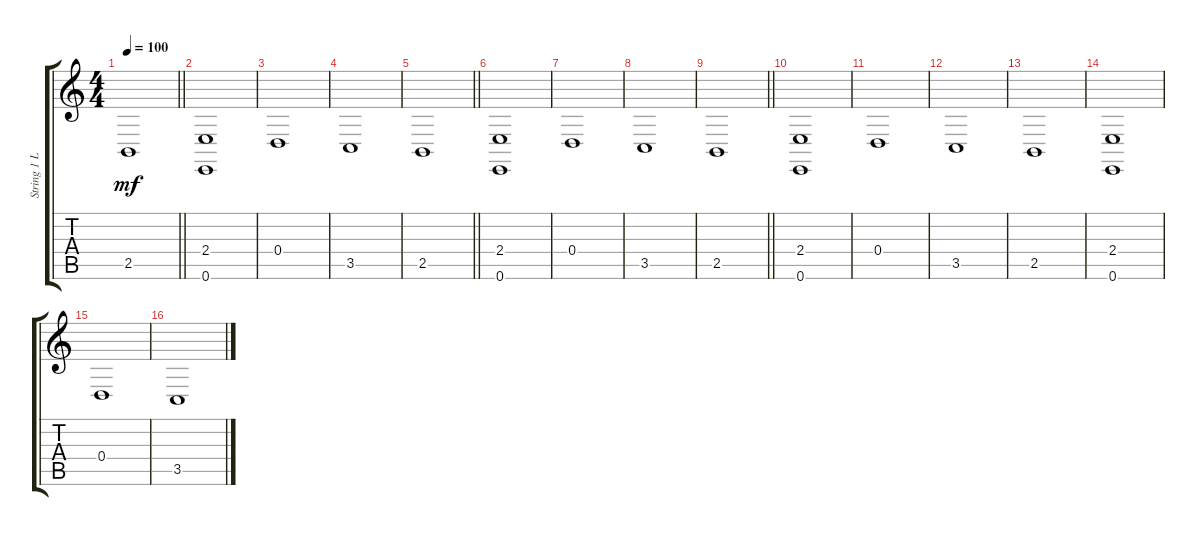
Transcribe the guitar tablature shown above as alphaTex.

\track ("String 1 LH" "String 1 L") {instrument stringensemble1}
\staff {score tabs}
\tuning (E4 B3 G3 D3 A2 E2) {hide}
\ts (4 4)
\tempo 100
\clef g2
\barLineRight lightlight
\ks c
2.5.1{dy mf} |
(2.4 0.6).1 |
0.4.1 |
3.5.1 |
\barLineRight lightlight
2.5.1 |
(2.4 0.6).1 |
0.4.1 |
3.5.1 |
\barLineRight lightlight
2.5.1 |
(2.4 0.6).1 |
0.4.1 |
3.5.1 |
2.5.1 |
(2.4 0.6).1 |
0.4.1 |
3.5.1
